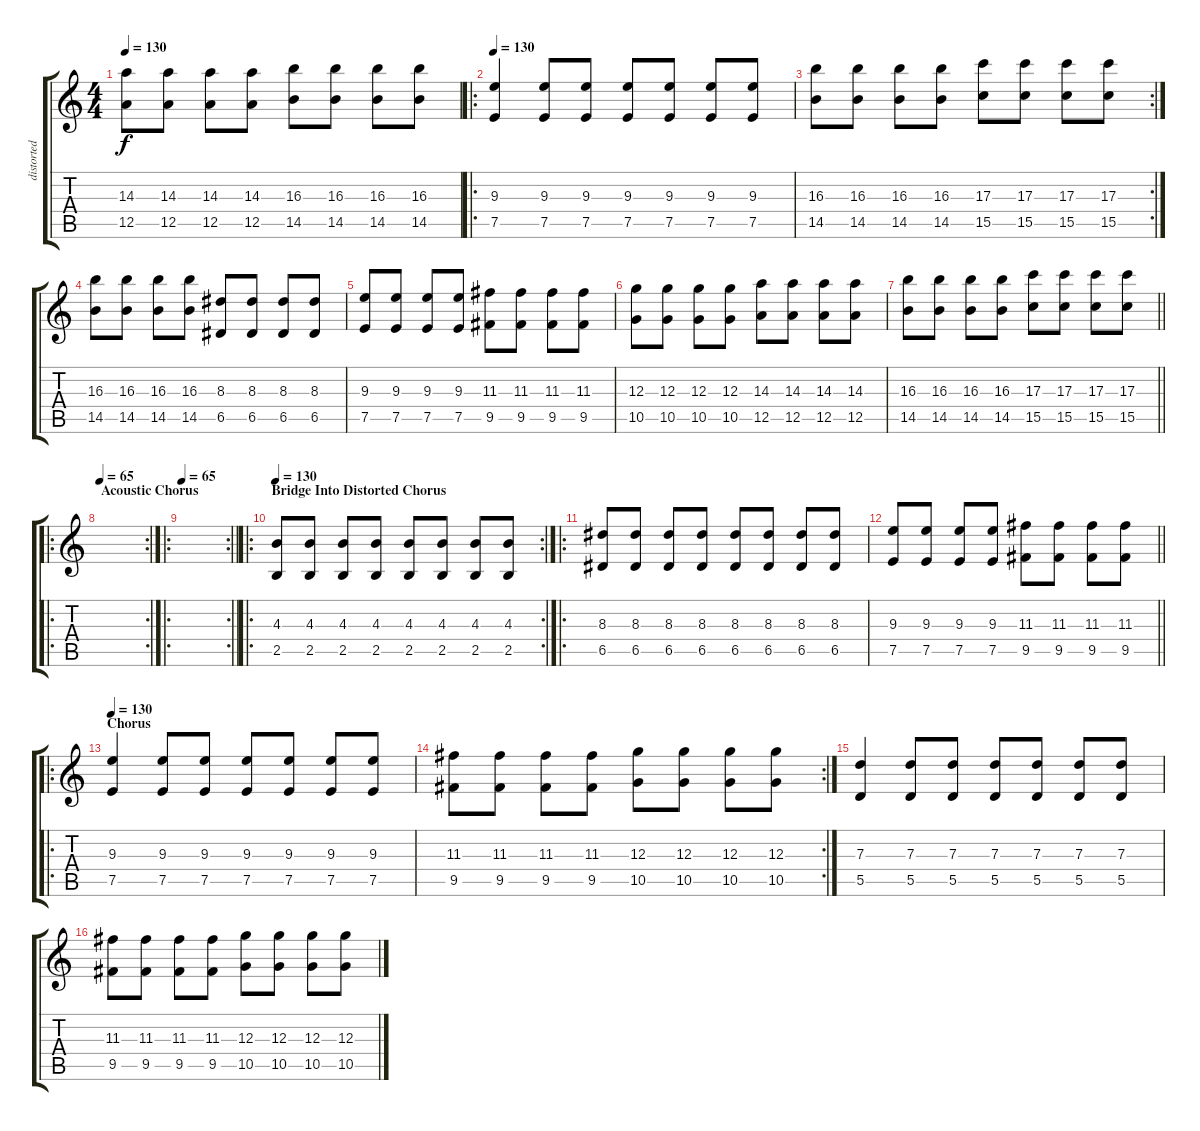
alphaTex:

\track ("distorted guitar" "distorted ") {instrument distortionguitar}
\staff {score tabs}
\tuning (E4 B3 G3 D3 A2 E2) {hide}
\ts (4 4)
\tempo 130
\clef g2
\ks c
(14.3 12.5).8{dy f} (14.3 12.5).8 (14.3 12.5).8 (14.3 12.5).8 (16.3 14.5).8 (16.3 14.5).8 (16.3 14.5).8 (16.3 14.5).8 |
\ro
\tempo 130
(9.3 7.5).4 (9.3 7.5).8 (9.3 7.5).8 (9.3 7.5).8 (9.3 7.5).8 (9.3 7.5).8 (9.3 7.5).8 |
\rc 2
(16.3 14.5).8 (16.3 14.5).8 (16.3 14.5).8 (16.3 14.5).8 (17.3 15.5).8 (17.3 15.5).8 (17.3 15.5).8 (17.3 15.5).8 |
(16.3 14.5).8 (16.3 14.5).8 (16.3 14.5).8 (16.3 14.5).8 (8.3 6.5).8 (8.3 6.5).8 (8.3 6.5).8 (8.3 6.5).8 |
(9.3 7.5).8 (9.3 7.5).8 (9.3 7.5).8 (9.3 7.5).8 (11.3 9.5).8 (11.3 9.5).8 (11.3 9.5).8 (11.3 9.5).8 |
(12.3 10.5).8 (12.3 10.5).8 (12.3 10.5).8 (12.3 10.5).8 (14.3 12.5).8 (14.3 12.5).8 (14.3 12.5).8 (14.3 12.5).8 |
\barLineRight lightlight
(16.3 14.5).8 (16.3 14.5).8 (16.3 14.5).8 (16.3 14.5).8 (17.3 15.5).8 (17.3 15.5).8 (17.3 15.5).8 (17.3 15.5).8 |
\ro
\rc 2
\section ("" "Acoustic Chorus")
\tempo 65
|
\ro
\rc 2
\tempo 65
\barLineRight lightlight
|
\ro
\rc 2
\section ("" "Bridge Into Distorted Chorus")
\tempo 130
(4.3 2.5).8 (4.3 2.5).8 (4.3 2.5).8 (4.3 2.5).8 (4.3 2.5).8 (4.3 2.5).8 (4.3 2.5).8 (4.3 2.5).8 |
\ro
(8.3 6.5).8 (8.3 6.5).8 (8.3 6.5).8 (8.3 6.5).8 (8.3 6.5).8 (8.3 6.5).8 (8.3 6.5).8 (8.3 6.5).8 |
\barLineRight lightlight
(9.3 7.5).8 (9.3 7.5).8 (9.3 7.5).8 (9.3 7.5).8 (11.3 9.5).8 (11.3 9.5).8 (11.3 9.5).8 (11.3 9.5).8 |
\ro
\section ("" "Chorus")
\tempo 130
(9.3 7.5).4 (9.3 7.5).8 (9.3 7.5).8 (9.3 7.5).8 (9.3 7.5).8 (9.3 7.5).8 (9.3 7.5).8 |
\rc 2
(11.3 9.5).8 (11.3 9.5).8 (11.3 9.5).8 (11.3 9.5).8 (12.3 10.5).8 (12.3 10.5).8 (12.3 10.5).8 (12.3 10.5).8 |
(7.3 5.5).4 (7.3 5.5).8 (7.3 5.5).8 (7.3 5.5).8 (7.3 5.5).8 (7.3 5.5).8 (7.3 5.5).8 |
(11.3 9.5).8 (11.3 9.5).8 (11.3 9.5).8 (11.3 9.5).8 (12.3 10.5).8 (12.3 10.5).8 (12.3 10.5).8 (12.3 10.5).8
